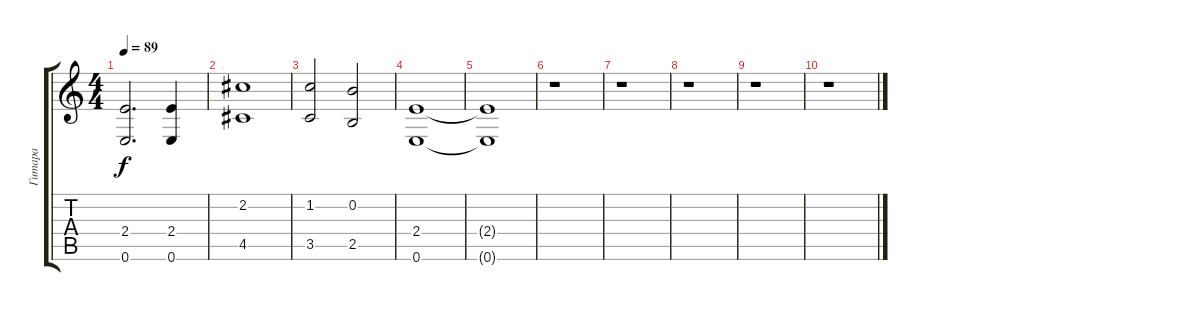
\track ("Гитара" "Гитара") {instrument distortionguitar}
\staff {score tabs}
\tuning (E4 B3 G3 D3 A2 E2) {hide}
\ts (4 4)
\tempo 89
\clef g2
\ks c
(2.4 0.6).2{d dy f} (2.4 0.6).4 |
(2.2 4.5).1 |
(1.2 3.5).2 (0.2 2.5).2 |
(2.4 0.6).1 |
(2.4{t} 0.6{t}).1 |
r.1 |
r.1 |
r.1 |
r.1 |
r.1
